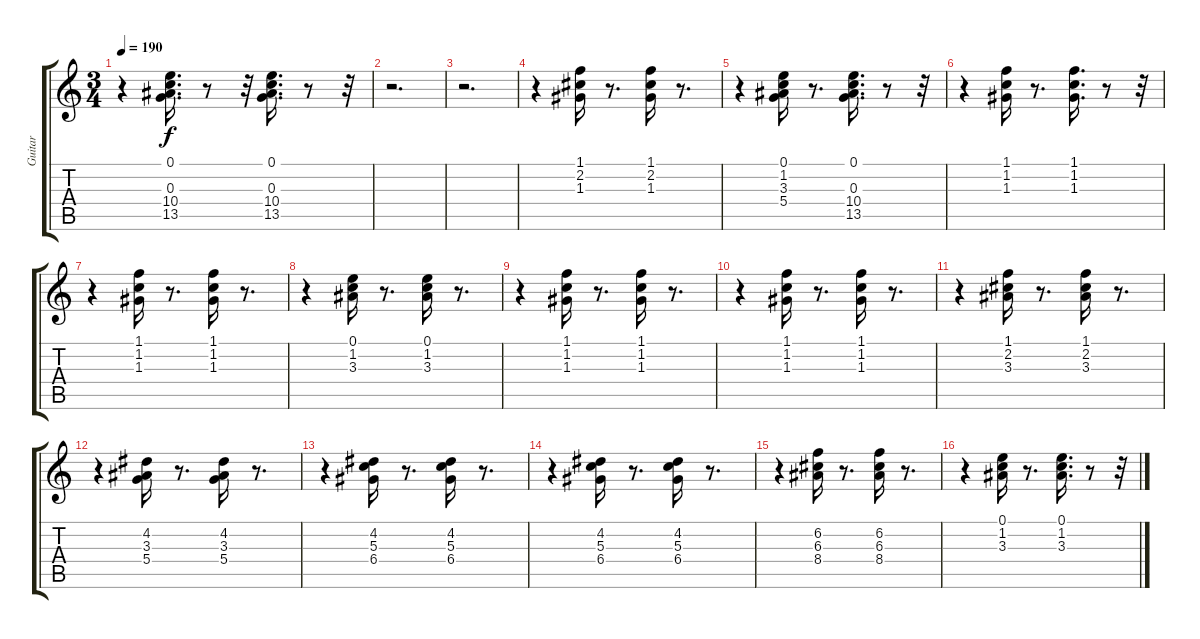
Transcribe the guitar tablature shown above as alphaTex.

\track ("Guitar" "Guitar") {instrument acousticguitarsteel}
\staff {score tabs}
\tuning (E4 B3 G3 D3 A2 E2) {hide}
\ts (3 4)
\tempo 190
\clef g2
\ks c
r.4{dy f} (0.1 0.3 10.4 13.5).16{d} r.8 r.32 (0.1 0.3 10.4 13.5).16{d} r.8 r.32 |
r.2{d} |
r.2{d} |
r.4 (1.1 2.2 1.3).16 r.8{d} (1.1 2.2 1.3).16 r.8{d} |
r.4 (0.1 1.2 3.3 5.4).16 r.8{d} (0.1 0.3 10.4 13.5).16{d} r.8 r.32 |
r.4 (1.1 1.2 1.3).16 r.8{d} (1.1 1.2 1.3).16{d} r.8 r.32 |
r.4 (1.1 1.2 1.3).16 r.8{d} (1.1 1.2 1.3).16 r.8{d} |
r.4 (0.1 1.2 3.3).16 r.8{d} (0.1 1.2 3.3).16 r.8{d} |
r.4 (1.1 1.2 1.3).16 r.8{d} (1.1 1.2 1.3).16 r.8{d} |
r.4 (1.1 1.2 1.3).16 r.8{d} (1.1 1.2 1.3).16 r.8{d} |
r.4 (1.1 2.2 3.3).16 r.8{d} (1.1 2.2 3.3).16 r.8{d} |
r.4 (4.2 3.3 5.4).16 r.8{d} (4.2 3.3 5.4).16 r.8{d} |
r.4 (4.2 5.3 6.4).16 r.8{d} (4.2 5.3 6.4).16 r.8{d} |
r.4 (4.2 5.3 6.4).16 r.8{d} (4.2 5.3 6.4).16 r.8{d} |
r.4 (6.2 6.3 8.4).16 r.8{d} (6.2 6.3 8.4).16 r.8{d} |
r.4 (0.1 1.2 3.3).16 r.8{d} (0.1 1.2 3.3).16{d} r.8 r.32
